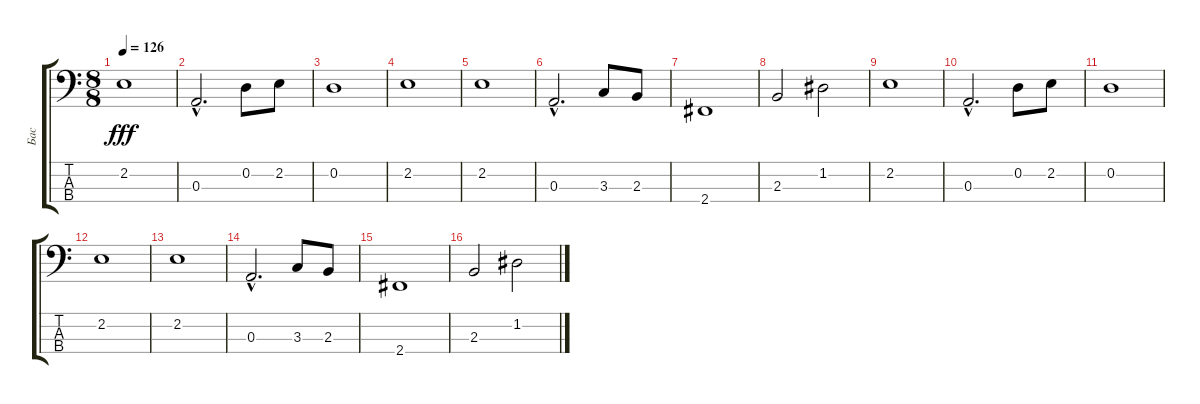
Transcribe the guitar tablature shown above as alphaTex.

\track ("Бас" "Бас") {instrument electricbassfinger}
\staff {score tabs}
\tuning (G2 D2 A1 E1) {hide}
\ts (8 8)
\tempo 126
\clef f4
\ks c
2.2.1{dy fff} |
0.3{hac}.2{d} 0.2.8 2.2.8 |
0.2.1 |
2.2.1 |
2.2.1 |
0.3{hac}.2{d} 3.3.8 2.3.8 |
2.4.1 |
2.3.2 1.2.2 |
2.2.1 |
0.3{hac}.2{d} 0.2.8 2.2.8 |
0.2.1 |
2.2.1 |
2.2.1 |
0.3{hac}.2{d} 3.3.8 2.3.8 |
2.4.1 |
2.3.2 1.2.2
